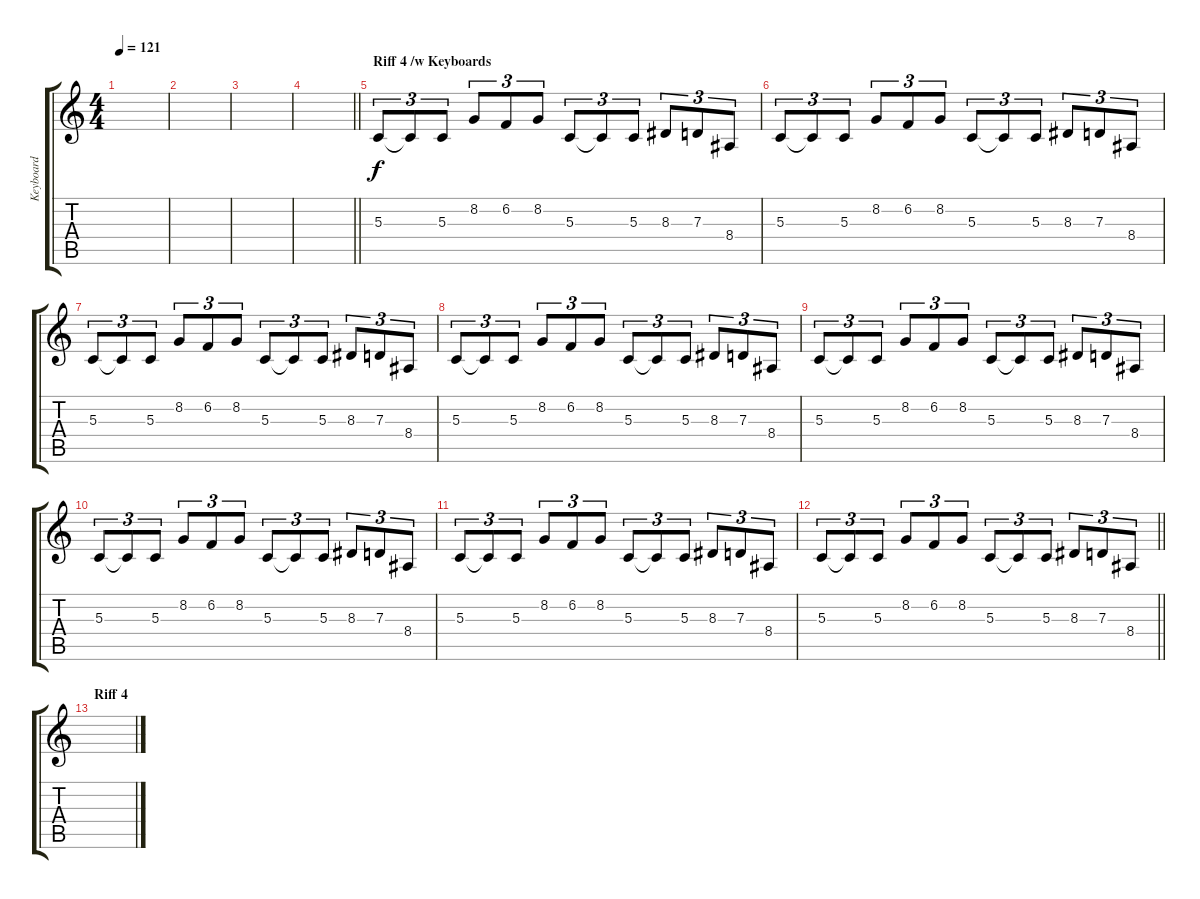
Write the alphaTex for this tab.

\track ("Keyboard" "Keyboard") {instrument choiraahs}
\staff {score tabs}
\tuning (E4 B3 G3 D3 A2 E2) {hide}
\ts (4 4)
\tempo 121
\clef g2
\ks c
|
|
|
\barLineRight lightlight
|
\section ("" "Riff 4 /w Keyboards")
5.3.8{tu (3 2)} 5.3{t}.8{tu (3 2)} 5.3.8{tu (3 2)} 8.2.8{tu (3 2)} 6.2.8{tu (3 2)} 8.2.8{tu (3 2)} 5.3.8{tu (3 2)} 5.3{t}.8{tu (3 2)} 5.3.8{tu (3 2)} 8.3.8{tu (3 2)} 7.3.8{tu (3 2)} 8.4.8{tu (3 2)} |
5.3.8{tu (3 2)} 5.3{t}.8{tu (3 2)} 5.3.8{tu (3 2)} 8.2.8{tu (3 2)} 6.2.8{tu (3 2)} 8.2.8{tu (3 2)} 5.3.8{tu (3 2)} 5.3{t}.8{tu (3 2)} 5.3.8{tu (3 2)} 8.3.8{tu (3 2)} 7.3.8{tu (3 2)} 8.4.8{tu (3 2)} |
5.3.8{tu (3 2)} 5.3{t}.8{tu (3 2)} 5.3.8{tu (3 2)} 8.2.8{tu (3 2)} 6.2.8{tu (3 2)} 8.2.8{tu (3 2)} 5.3.8{tu (3 2)} 5.3{t}.8{tu (3 2)} 5.3.8{tu (3 2)} 8.3.8{tu (3 2)} 7.3.8{tu (3 2)} 8.4.8{tu (3 2)} |
5.3.8{tu (3 2)} 5.3{t}.8{tu (3 2)} 5.3.8{tu (3 2)} 8.2.8{tu (3 2)} 6.2.8{tu (3 2)} 8.2.8{tu (3 2)} 5.3.8{tu (3 2)} 5.3{t}.8{tu (3 2)} 5.3.8{tu (3 2)} 8.3.8{tu (3 2)} 7.3.8{tu (3 2)} 8.4.8{tu (3 2)} |
5.3.8{tu (3 2)} 5.3{t}.8{tu (3 2)} 5.3.8{tu (3 2)} 8.2.8{tu (3 2)} 6.2.8{tu (3 2)} 8.2.8{tu (3 2)} 5.3.8{tu (3 2)} 5.3{t}.8{tu (3 2)} 5.3.8{tu (3 2)} 8.3.8{tu (3 2)} 7.3.8{tu (3 2)} 8.4.8{tu (3 2)} |
5.3.8{tu (3 2)} 5.3{t}.8{tu (3 2)} 5.3.8{tu (3 2)} 8.2.8{tu (3 2)} 6.2.8{tu (3 2)} 8.2.8{tu (3 2)} 5.3.8{tu (3 2)} 5.3{t}.8{tu (3 2)} 5.3.8{tu (3 2)} 8.3.8{tu (3 2)} 7.3.8{tu (3 2)} 8.4.8{tu (3 2)} |
5.3.8{tu (3 2)} 5.3{t}.8{tu (3 2)} 5.3.8{tu (3 2)} 8.2.8{tu (3 2)} 6.2.8{tu (3 2)} 8.2.8{tu (3 2)} 5.3.8{tu (3 2)} 5.3{t}.8{tu (3 2)} 5.3.8{tu (3 2)} 8.3.8{tu (3 2)} 7.3.8{tu (3 2)} 8.4.8{tu (3 2)} |
\barLineRight lightlight
5.3.8{tu (3 2)} 5.3{t}.8{tu (3 2)} 5.3.8{tu (3 2)} 8.2.8{tu (3 2)} 6.2.8{tu (3 2)} 8.2.8{tu (3 2)} 5.3.8{tu (3 2)} 5.3{t}.8{tu (3 2)} 5.3.8{tu (3 2)} 8.3.8{tu (3 2)} 7.3.8{tu (3 2)} 8.4.8{tu (3 2)} |
\section ("" "Riff 4")
